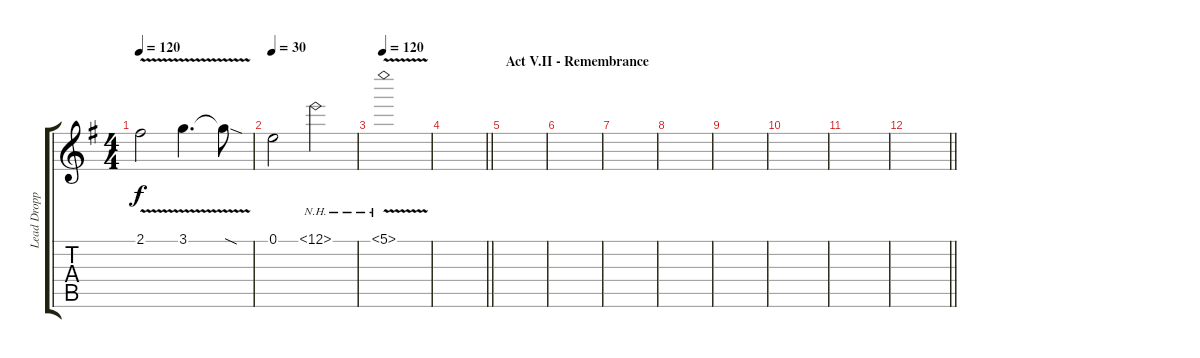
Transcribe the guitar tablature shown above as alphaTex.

\track ("Lead Dropped D " "Lead Dropp") {instrument distortionguitar}
\staff {score tabs}
\tuning (E4 B3 G3 D3 A2 D2) {hide}
\ts (4 4)
\tempo 120
\clef g2
\ks eminor
2.1{v}.2{dy f} 3.1{v}.4{d} 3.1{sod t}.8 |
\tempo 30
0.1.2 12.1{nh}.2 |
\tempo 120
5.1{nh v}.1 |
\barLineRight lightlight
|
\section ("" "Act V.II - Remembrance")
|
|
|
|
|
|
|
\barLineRight lightlight
